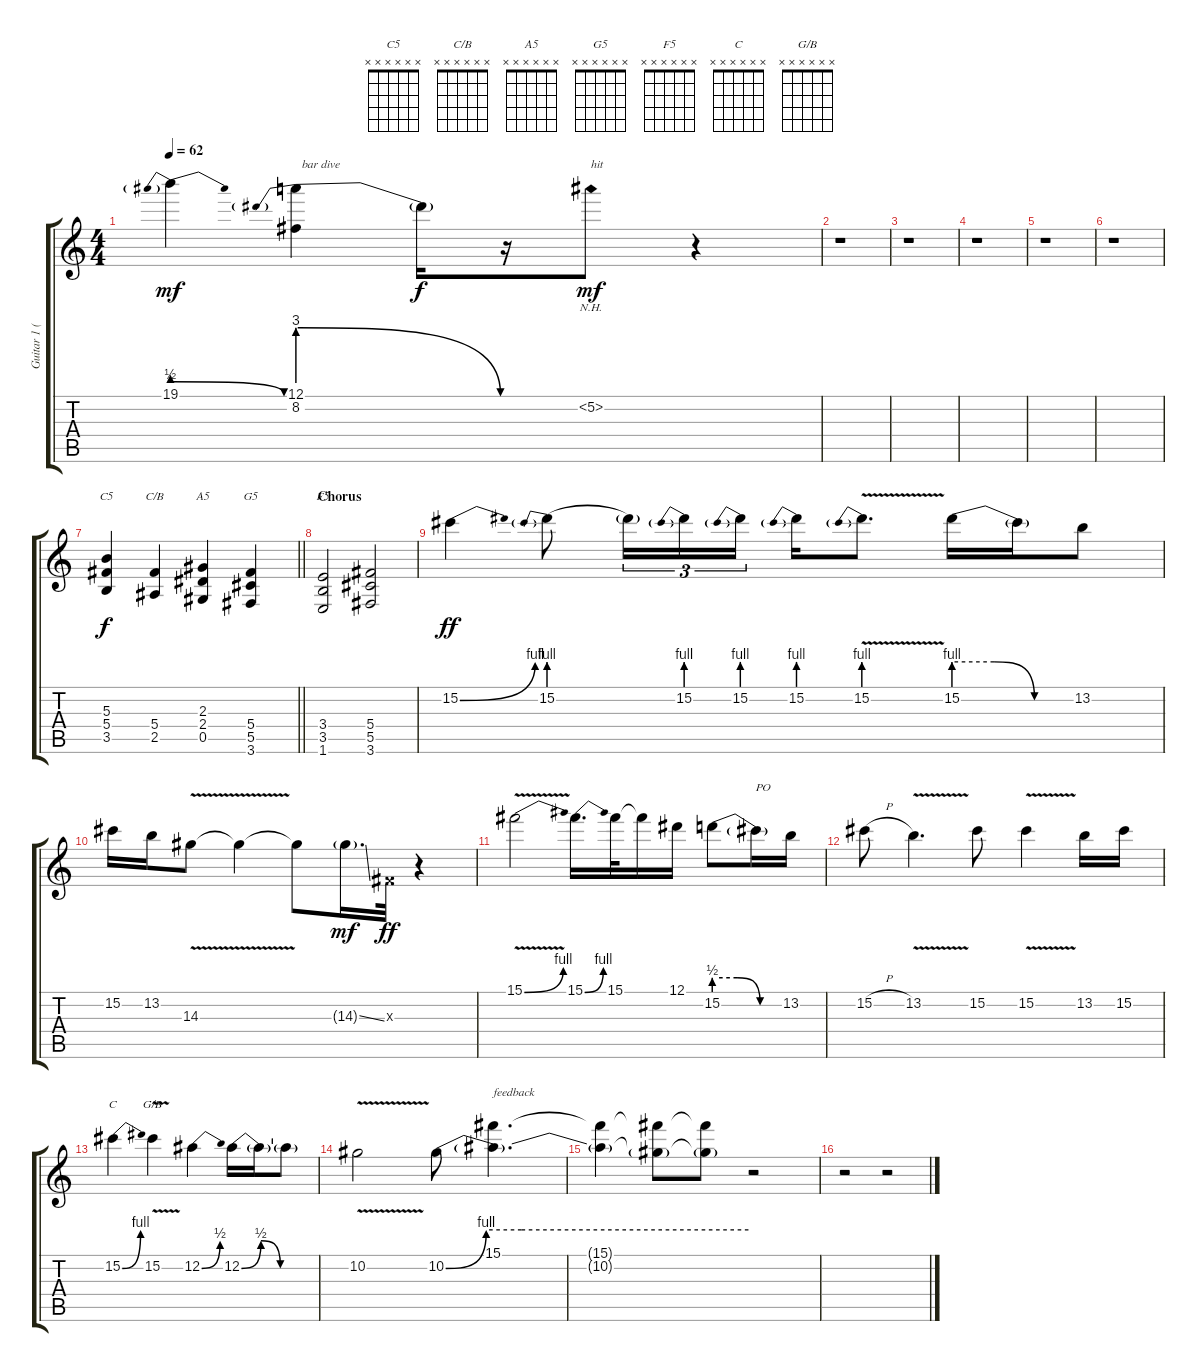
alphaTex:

\track ("Guitar 1 (Slash)" "Guitar 1 (") {instrument overdrivenguitar}
\staff {score tabs}
\tuning (Eb4 Bb3 Gb3 Db3 Ab2 Eb2) {hide}
\chord ("C5" x x x x x x)
\chord ("C/B" x x x x x x)
\chord ("A5" x x x x x x)
\chord ("G5" x x x x x x)
\chord ("F5" x x x x x x)
\chord ("C" x x x x x x)
\chord ("G/B" x x x x x x)
\ts (4 4)
\tempo 62
\clef g2
\ks c
19.1{be (prebendrelease 0 2 60 0)}.4{dy mf} (12.1{be (prebendrelease 0 12 60 0)} 8.2{t}).4{txt "  bar dive"} 12.1{t}.16{dy f} r.16 5.2{nh}.8{txt "hit" dy mf} r.4 |
r.1 |
r.1 |
r.1 |
r.1 |
r.1 |
\barLineRight lightlight
(5.3 5.4 3.5).4{ch "C5" dy f} (5.4 2.5).4{ch "C/B"} (2.3 2.4 0.5).4{ch "A5"} (5.4 5.5 3.6).4{ch "G5"} |
\section ("" "Chorus")
(3.4 3.5 1.6).2{ch "F5"} (5.4 5.5 3.6).2 |
15.2{be (bend 0 0 60 4)}.4{dy ff} 15.2{be (prebend 0 4 60 4)}.8 15.2{t}.16{tu (3 2)} 15.2{be (prebend 0 4 60 4)}.16{tu (3 2)} 15.2{be (prebend 0 4 60 4)}.16{tu (3 2)} 15.2{be (prebend 0 4 60 4)}.16 15.2{be (prebend 0 4 60 4) v}.8{d} 15.2{be (custom 0 4 20 4 40 0 60 0)}.16 15.2{t}.16 13.2.8 |
15.2.16 13.2.16 14.3{v}.8 14.3{t}.4 14.3{t}.8 14.3{ss g}.16{d dy mf} 0.3{x}.32{dy ff} r.4 |
15.1{be (bend 0 0 60 4) v}.2 15.1{be (bend 0 0 60 4)}.16{d} 15.1.32 15.1{t}.16 12.1.16 15.2{be (custom 0 2 20 2 40 0 60 0)}.8 15.2{t}.16{txt "PO"} 13.2.16 |
15.2{h}.8 13.2{v}.4{d} 15.2.8 15.2{v}.4 13.2.16 15.2.16 |
15.2{be (bend 0 0 60 4)}.4{ch "C"} 15.2{v}.4{ch "G/B"} 12.2{be (bend 0 0 60 2)}.4 12.2{be (custom 0 0 15 2 30 0 45 0 60 0)}.16 12.2{t}.16 12.2{t}.8 |
10.2{v}.2 10.2{be (custom 0 0 8 4 15 4 30 4 60 4)}.8 (15.1 10.2{t}).4{d txt "feedback"} |
(15.1{t} 10.2{t}).4 (15.1{t} 10.2{t}).8 (15.1{t} 10.2{t}).8 r.2 |
r.2 r.2
